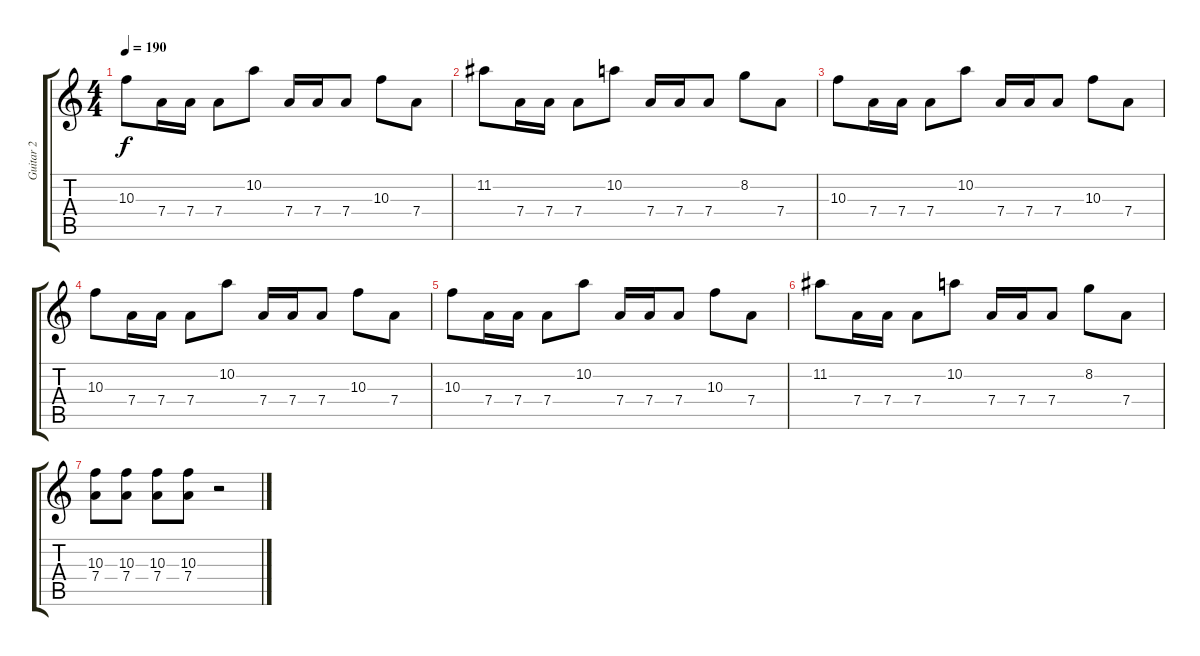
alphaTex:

\track ("Guitar 2" "Guitar 2") {instrument distortionguitar}
\staff {score tabs}
\tuning (E4 B3 G3 D3 A2 E2) {hide}
\ts (4 4)
\tempo 190
\clef g2
\ks c
10.3.8{dy f} 7.4.16 7.4.16 7.4.8 10.2.8 7.4.16 7.4.16 7.4.8 10.3.8 7.4.8 |
11.2.8 7.4.16 7.4.16 7.4.8 10.2.8 7.4.16 7.4.16 7.4.8 8.2.8 7.4.8 |
10.3.8 7.4.16 7.4.16 7.4.8 10.2.8 7.4.16 7.4.16 7.4.8 10.3.8 7.4.8 |
10.3.8 7.4.16 7.4.16 7.4.8 10.2.8 7.4.16 7.4.16 7.4.8 10.3.8 7.4.8 |
10.3.8 7.4.16 7.4.16 7.4.8 10.2.8 7.4.16 7.4.16 7.4.8 10.3.8 7.4.8 |
11.2.8 7.4.16 7.4.16 7.4.8 10.2.8 7.4.16 7.4.16 7.4.8 8.2.8 7.4.8 |
(10.3 7.4).8 (10.3 7.4).8 (10.3 7.4).8 (10.3 7.4).8 r.2
